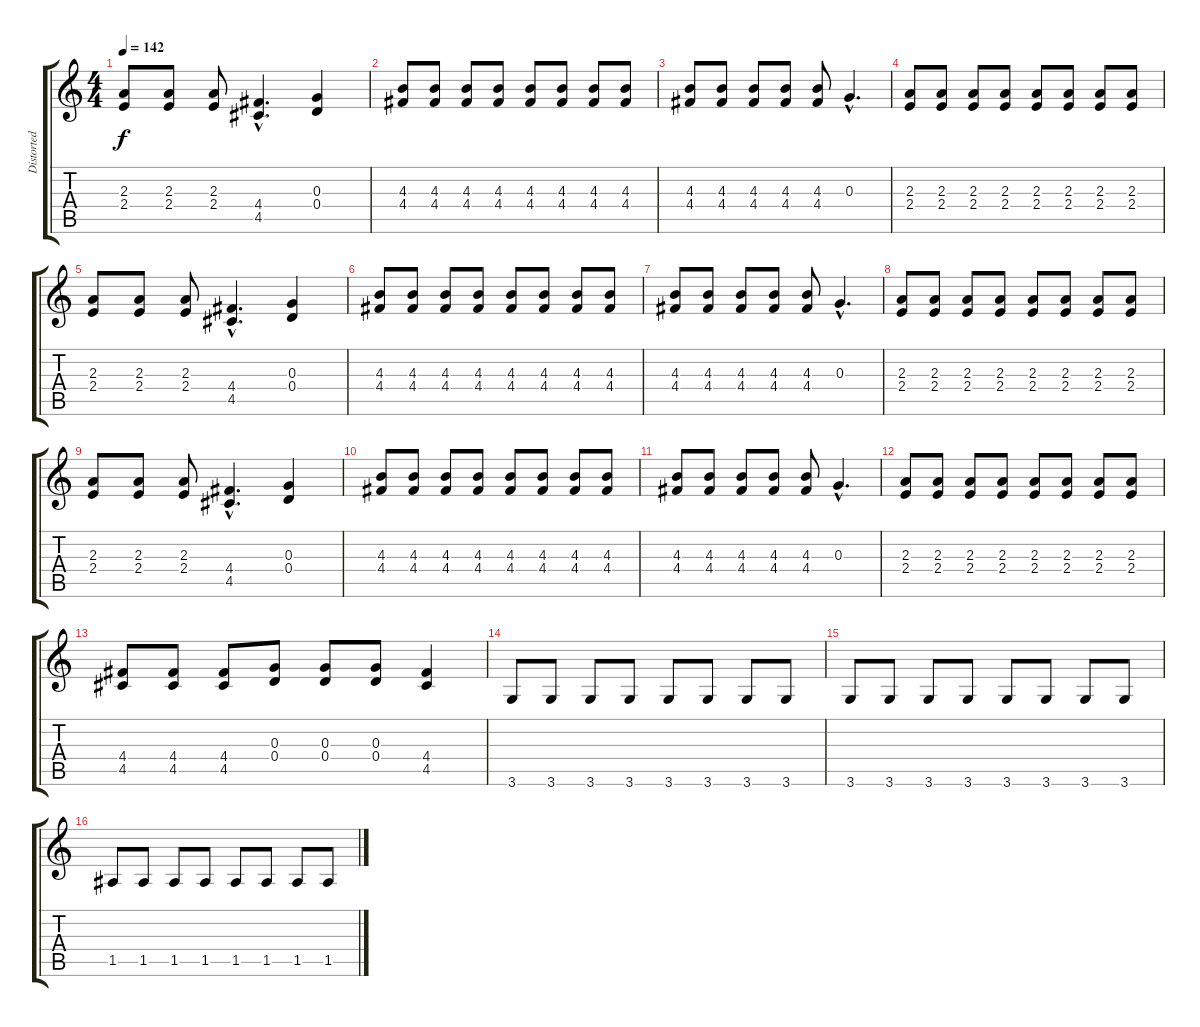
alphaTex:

\track ("Distorted" "Distorted") {instrument distortionguitar}
\staff {score tabs}
\tuning (E4 B3 G3 D3 A2 E2) {hide}
\ts (4 4)
\tempo 142
\clef g2
\ks c
(2.3 2.4).8{dy f} (2.3 2.4).8 (2.3 2.4).8 (4.4{hac} 4.5{hac}).4{d} (0.3 0.4).4 |
(4.3 4.4).8 (4.3 4.4).8 (4.3 4.4).8 (4.3 4.4).8 (4.3 4.4).8 (4.3 4.4).8 (4.3 4.4).8 (4.3 4.4).8 |
(4.3 4.4).8 (4.3 4.4).8 (4.3 4.4).8 (4.3 4.4).8 (4.3 4.4).8 0.3{hac}.4{d} |
(2.3 2.4).8 (2.3 2.4).8 (2.3 2.4).8 (2.3 2.4).8 (2.3 2.4).8 (2.3 2.4).8 (2.3 2.4).8 (2.3 2.4).8 |
(2.3 2.4).8 (2.3 2.4).8 (2.3 2.4).8 (4.4{hac} 4.5{hac}).4{d} (0.3 0.4).4 |
(4.3 4.4).8 (4.3 4.4).8 (4.3 4.4).8 (4.3 4.4).8 (4.3 4.4).8 (4.3 4.4).8 (4.3 4.4).8 (4.3 4.4).8 |
(4.3 4.4).8 (4.3 4.4).8 (4.3 4.4).8 (4.3 4.4).8 (4.3 4.4).8 0.3{hac}.4{d} |
(2.3 2.4).8 (2.3 2.4).8 (2.3 2.4).8 (2.3 2.4).8 (2.3 2.4).8 (2.3 2.4).8 (2.3 2.4).8 (2.3 2.4).8 |
(2.3 2.4).8 (2.3 2.4).8 (2.3 2.4).8 (4.4{hac} 4.5{hac}).4{d} (0.3 0.4).4 |
(4.3 4.4).8 (4.3 4.4).8 (4.3 4.4).8 (4.3 4.4).8 (4.3 4.4).8 (4.3 4.4).8 (4.3 4.4).8 (4.3 4.4).8 |
(4.3 4.4).8 (4.3 4.4).8 (4.3 4.4).8 (4.3 4.4).8 (4.3 4.4).8 0.3{hac}.4{d} |
(2.3 2.4).8 (2.3 2.4).8 (2.3 2.4).8 (2.3 2.4).8 (2.3 2.4).8 (2.3 2.4).8 (2.3 2.4).8 (2.3 2.4).8 |
(4.4 4.5).8 (4.4 4.5).8 (4.4 4.5).8 (0.3 0.4).8 (0.3 0.4).8 (0.3 0.4).8 (4.4 4.5).4 |
3.6.8 3.6.8 3.6.8 3.6.8 3.6.8 3.6.8 3.6.8 3.6.8 |
3.6.8 3.6.8 3.6.8 3.6.8 3.6.8 3.6.8 3.6.8 3.6.8 |
1.5.8 1.5.8 1.5.8 1.5.8 1.5.8 1.5.8 1.5.8 1.5.8
